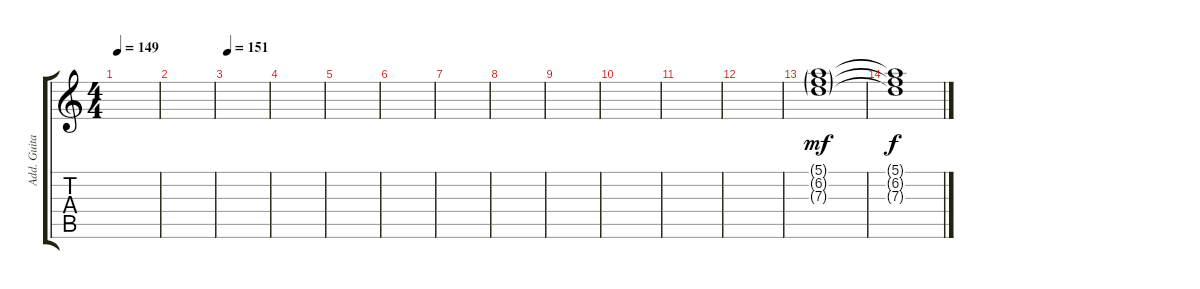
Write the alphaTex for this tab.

\track ("Add. Guitar/Effects" "Add. Guita") {instrument distortionguitar}
\staff {score tabs}
\tuning (E4 B3 G3 D3 A2 E2) {hide}
\ts (4 4)
\tempo 149
\clef g2
\ks c
|
|
\tempo 151
|
|
|
|
|
|
|
|
|
|
(5.1{g} 6.2{g} 7.3{g}).1{dy mf} |
(5.1{t} 6.2{t} 7.3{t}).1{dy f}
